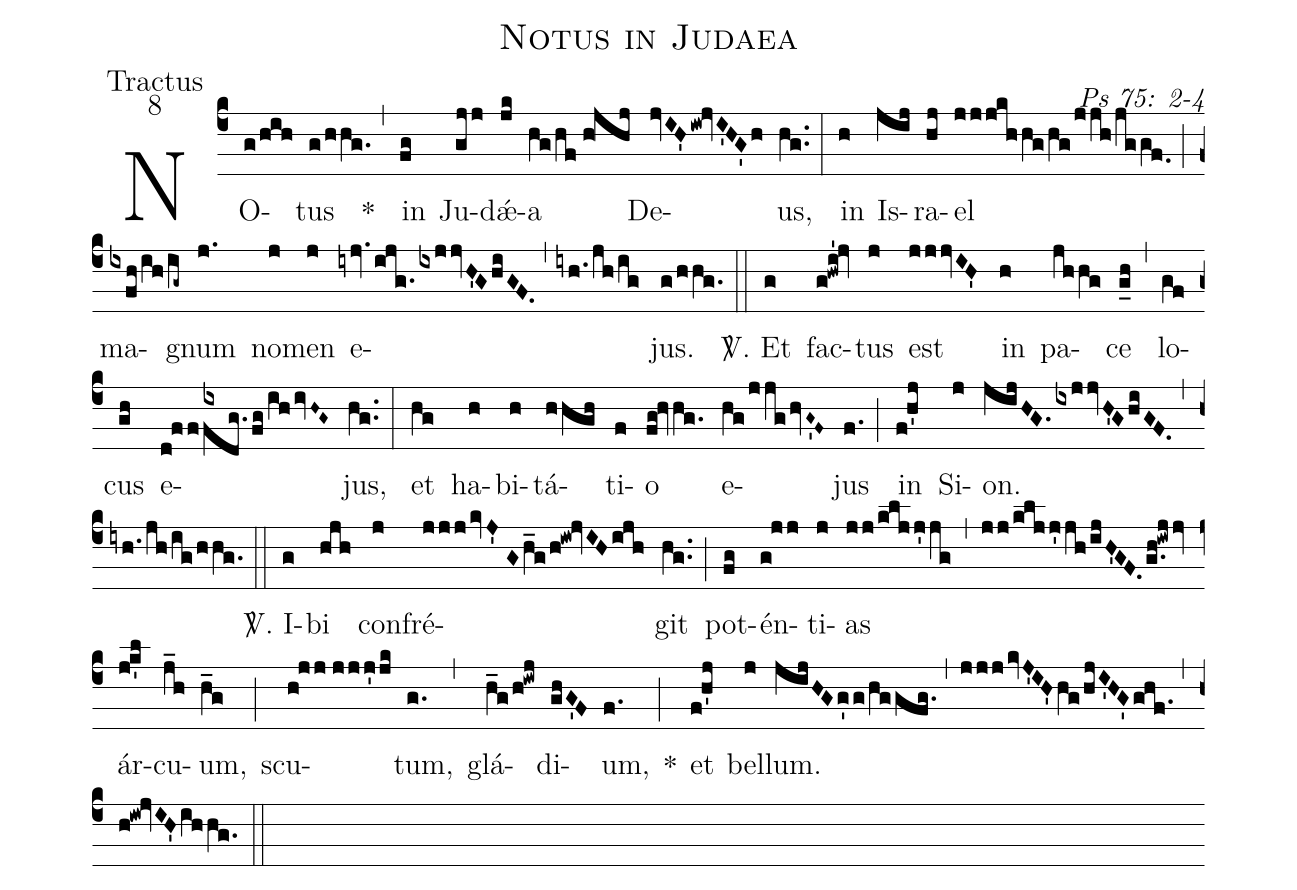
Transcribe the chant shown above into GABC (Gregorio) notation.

name: Notus in Judaea;
office-part: Tractus;
mode: 8;
commentary: Ps 75: 2-4;
%%
(c4) NO(g/hih)tus(g/hhg.) *(,)
in(fg) Ju(gjj)dǽ(jk)a(hg/hf//h!jhj) De(jvIH'iw!jvI'HG'h)us,(hg..) (:)
in(h) Is(jij)ra(hj)el(jjjkhhg/hg/jjh/jggf.0) (;) ma(ixfh/ih/ig~)gnum(j.) no(j)men(j) e(iyjv.ijg.ixjjvH'G/!hiGF.)(,)(iyh./jh/ig)jus.(g/hhg.) (::)
<sp>V/</sp>. Et(g) fac(g!hwi'!jv)tus(j) est(jjjvIH') in(h) pa(jhhg)ce(g_h) (,) lo(gf)cus(gh) e(d!ff/[1]{ix}fdg./!fg/!ihivH~G~)jus,(hg..) (:)
et(hg) ha(h)bi(h)tá(hhgh)ti(f)o(fg!hvhg.) e(hg/jjghvG~'F~)jus(f.) (;) in(f!h'j) Si(j)on.(jijHG.ixjjvH'GhiGF.) (,) (iyh./jh/ig/hhg.) (::)
<sp>V/</sp>. I(g)bi(hjh) con(j)fré(jjjkvJ'//Gh_g/h!iw!jvIHijh)git(hg..) (;) pot(fg)én(g!jj)ti(j)as(jj/kljj'jg) (,) (jj/kljj'jh/ijH'GF.g.h!iwjjv) ár(jk'l)cu(j_h)um,(h_g) (;) scu(h!jj//jjj'jk)tum,(g.) (,) glá(h_g/h!iwj)di(ghG'F)um,(f.) *(;)
et(f!h'j) bel(j)lum.(jijHGg'g/hggfg.) (,) (jjjkvJ'IH'hg/hjI'HG'ghf.1) (,) (h!iw!jvIH'ihhg.) (::)
